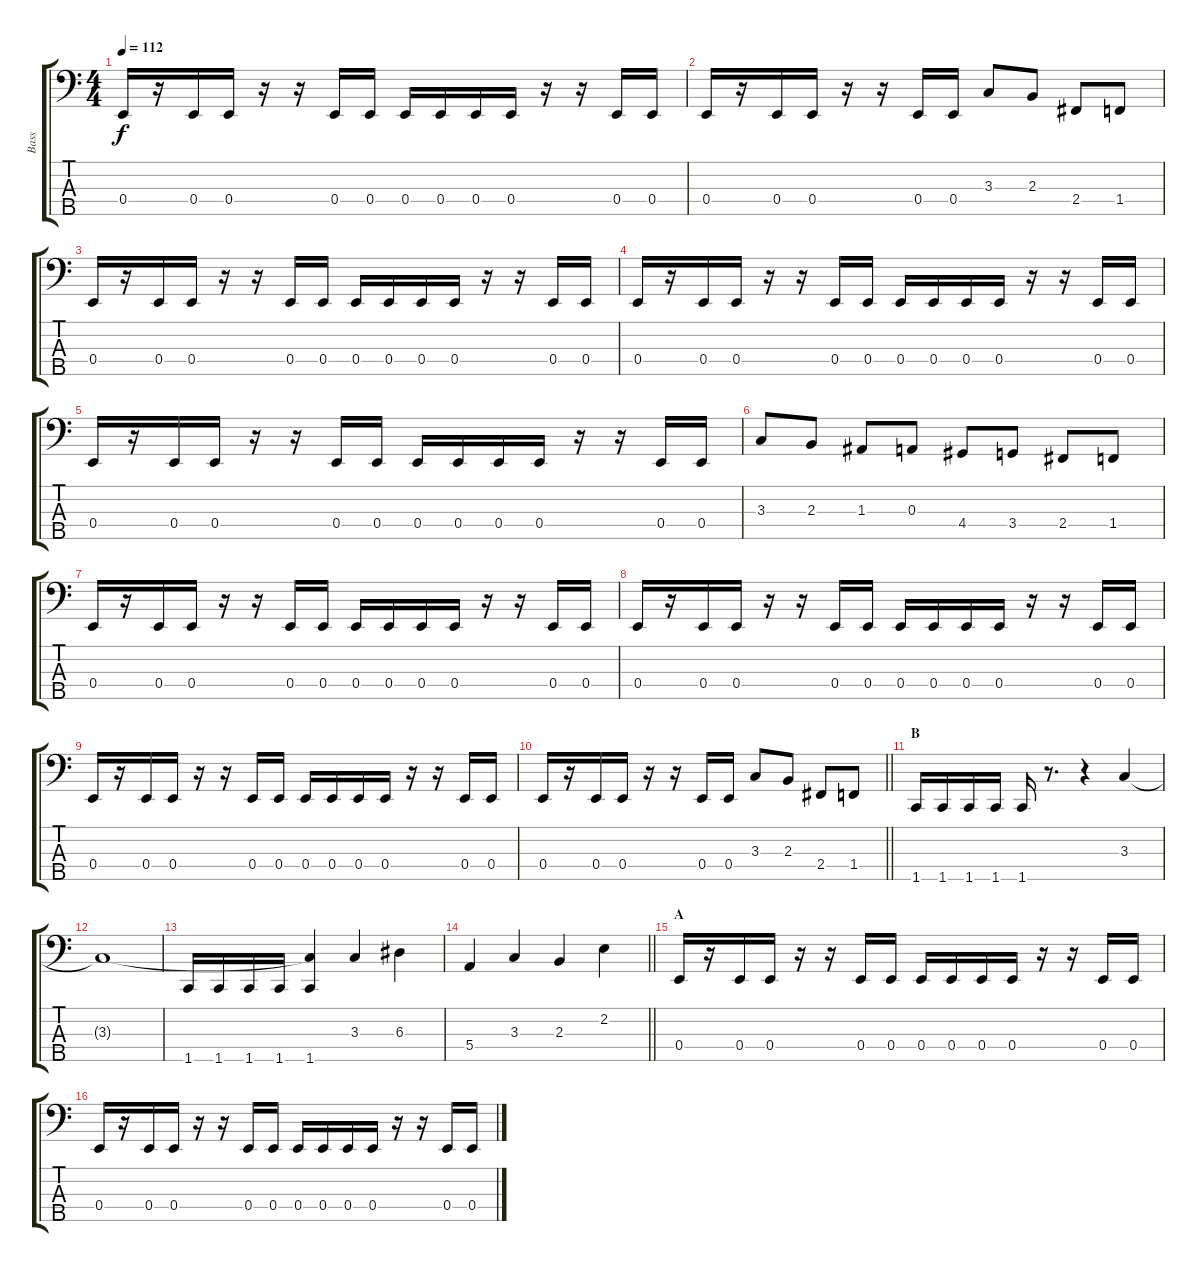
\track ("Bass" "Bass") {instrument fretlessbass}
\staff {score tabs}
\tuning (G2 D2 A1 E1 B0) {hide}
\ts (4 4)
\tempo 112
\clef f4
\ks c
0.4.16{dy f} r.16 0.4.16 0.4.16 r.16 r.16 0.4.16 0.4.16 0.4.16 0.4.16 0.4.16 0.4.16 r.16 r.16 0.4.16 0.4.16 |
0.4.16 r.16 0.4.16 0.4.16 r.16 r.16 0.4.16 0.4.16 3.3.8 2.3.8 2.4.8 1.4.8 |
0.4.16 r.16 0.4.16 0.4.16 r.16 r.16 0.4.16 0.4.16 0.4.16 0.4.16 0.4.16 0.4.16 r.16 r.16 0.4.16 0.4.16 |
0.4.16 r.16 0.4.16 0.4.16 r.16 r.16 0.4.16 0.4.16 0.4.16 0.4.16 0.4.16 0.4.16 r.16 r.16 0.4.16 0.4.16 |
0.4.16 r.16 0.4.16 0.4.16 r.16 r.16 0.4.16 0.4.16 0.4.16 0.4.16 0.4.16 0.4.16 r.16 r.16 0.4.16 0.4.16 |
3.3.8 2.3.8 1.3.8 0.3.8 4.4.8 3.4.8 2.4.8 1.4.8 |
0.4.16 r.16 0.4.16 0.4.16 r.16 r.16 0.4.16 0.4.16 0.4.16 0.4.16 0.4.16 0.4.16 r.16 r.16 0.4.16 0.4.16 |
0.4.16 r.16 0.4.16 0.4.16 r.16 r.16 0.4.16 0.4.16 0.4.16 0.4.16 0.4.16 0.4.16 r.16 r.16 0.4.16 0.4.16 |
0.4.16 r.16 0.4.16 0.4.16 r.16 r.16 0.4.16 0.4.16 0.4.16 0.4.16 0.4.16 0.4.16 r.16 r.16 0.4.16 0.4.16 |
\barLineRight lightlight
0.4.16 r.16 0.4.16 0.4.16 r.16 r.16 0.4.16 0.4.16 3.3.8 2.3.8 2.4.8 1.4.8 |
\section ("" "B")
1.5.16 1.5.16 1.5.16 1.5.16 1.5.16 r.8{d} r.4 3.3.4 |
3.3{t}.1 |
1.5.16 1.5.16 1.5.16 1.5.16 (3.3{t} 1.5).4 3.3.4 6.3.4 |
\barLineRight lightlight
5.4.4 3.3.4 2.3.4 2.2.4 |
\section ("" "A")
0.4.16 r.16 0.4.16 0.4.16 r.16 r.16 0.4.16 0.4.16 0.4.16 0.4.16 0.4.16 0.4.16 r.16 r.16 0.4.16 0.4.16 |
0.4.16 r.16 0.4.16 0.4.16 r.16 r.16 0.4.16 0.4.16 0.4.16 0.4.16 0.4.16 0.4.16 r.16 r.16 0.4.16 0.4.16
